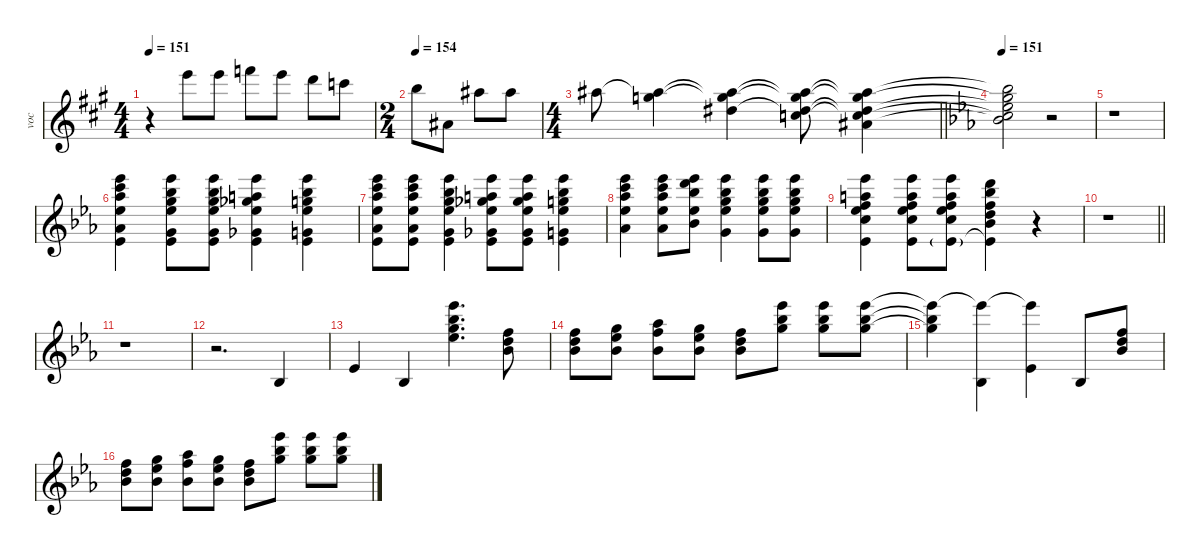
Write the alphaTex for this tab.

\defaultSystemsLayout 8
\hideDynamics
\bracketExtendMode nobrackets
\otherSystemsTrackNameOrientation horizontal
\track ("Choir" "voc") {defaultSystemsLayout 4 instrument flute}
\staff {score}
\tuning (E5 B4 G4 D4 A3 E3)
\ts (4 4)
\tempo 151
\clef g2
\ks a
r.4{dy f beam Down} 12.1{acc forcenatural}.8{beam Down} 12.1{acc forcenatural}.8{beam Down} 13.1{acc forcenatural}.8{beam Down} 12.1{acc forcenatural}.8{beam Down} 10.1{acc forcenatural}.8{beam Down} 8.1{acc forcenatural}.8{beam Down} |
\ts (2 4)
\tempo 154
7.1{acc forcenatural}.8{beam Down} 3.3{acc #}.8{beam Down} 6.1{acc #}.8{beam Down} 6.1{acc #}.8{beam Down} |
\ts (4 4)
\barLineRight lightlight
6.1{acc #}.8{beam Down} (8.2{acc forcenatural} 6.1{t acc #}).4{beam Down} (8.3{acc #} 6.1{t acc #} 8.2{t acc forcenatural}).4{beam Down} (10.4{acc forcenatural} 6.1{t acc #} 8.2{t acc forcenatural} 8.3{t acc #}).8{beam Down} (13.5{acc #} 6.1{t acc #} 8.2{t acc forcenatural} 8.3{t acc #} 10.4{t acc forcenatural}).4{beam Down} |
\tempo 151
\ks eb
(6.1{t acc b} 8.2{t acc forcenatural} 8.3{t acc b} 10.4{t acc forcenatural} 13.5{t acc b}).2{beam Down} r.2{beam Down} |
r.1{beam Down} |
(11.1{acc b} 13.2{acc forcenatural} 13.3{acc b} 13.4{acc b} 11.5{acc b} 11.6{acc b}).4{beam Down} (11.1{acc b} 11.2{acc b} 12.3{acc forcenatural} 13.4{acc b} 10.5{acc forcenatural} 11.6{acc b}).8{beam Down} (11.1{acc b} 11.2{acc b} 12.3{acc forcenatural} 13.4{acc b} 10.5{acc forcenatural} 11.6{acc b}).8{beam Down} (11.1{acc b} 10.2{acc forcenatural} 11.3{acc b} 13.4{acc b} 9.5{acc b} 11.6{acc b}).4{beam Down} (11.1{acc b} 11.2{acc b} 12.3{acc forcenatural} 13.4{acc b} 10.5{acc forcenatural} 11.6{acc b}).4{beam Down} |
(11.1{acc b} 13.2{acc forcenatural} 13.3{acc b} 13.4{acc b} 11.5{acc b} 11.6{acc b}).8{beam Down} (11.1{acc b} 13.2{acc forcenatural} 13.3{acc b} 13.4{acc b} 11.5{acc b} 11.6{acc b}).8{beam Down} (11.1{acc b} 11.2{acc b} 12.3{acc forcenatural} 13.4{acc b} 10.5{acc forcenatural} 11.6{acc b}).4{beam Down} (11.1{acc b} 10.2{acc forcenatural} 11.3{acc b} 13.4{acc b} 9.5{acc b} 11.6{acc b}).8{beam Down} (11.1{acc b} 10.2{acc forcenatural} 11.3{acc b} 13.4{acc b} 9.5{acc b} 11.6{acc b}).8{beam Down} (11.1{acc b} 11.2{acc b} 12.3{acc forcenatural} 13.4{acc b} 10.5{acc forcenatural} 11.6{acc b}).4{beam Down} |
(11.1{acc b} 13.2{acc forcenatural} 13.3{acc b} 13.4{acc b} 11.5{acc b}).4{beam Down} (11.1{acc b} 13.2{acc forcenatural} 13.3{acc b} 13.4{acc b} 11.5{acc b}).8{beam Down} (11.1{acc b} 15.2{acc forcenatural} 15.3{acc b} 13.4{acc b} 13.5{acc b}).8{beam Down} (11.1{acc b} 11.2{acc b} 12.3{acc forcenatural} 13.4{acc b} 10.5{acc forcenatural}).4{beam Down} (11.1{acc b} 11.2{acc b} 12.3{acc forcenatural} 13.4{acc b} 10.5{acc forcenatural}).8{beam Down} (11.1{acc b} 11.2{acc b} 12.3{acc forcenatural} 13.4{acc b} 10.5{acc forcenatural}).8{beam Down} |
(11.1{acc b} 10.2{acc forcenatural} 10.3{acc forcenatural} 13.4{acc b} 15.5{acc forcenatural} 11.6{acc b}).4{beam Down} (11.1{acc b} 10.2{acc forcenatural} 10.3{acc forcenatural} 13.4{acc b} 15.5{acc forcenatural} 11.6{acc b}).8{beam Down} (11.1{acc b} 10.2{acc forcenatural} 10.3{acc forcenatural} 13.4{acc b} 15.5{acc forcenatural} 11.6{g acc b}).8{beam Down} (10.1{acc forcenatural} 11.2{acc b} 10.3{acc forcenatural} 12.4{acc forcenatural} 13.5{acc b} 11.6{t acc b}).4{beam Down} r.4{beam Down} |
\barLineRight lightlight
r.1{beam Down} |
r.1{beam Down} |
r.2{d beam Down} 1.5{acc b}.4{beam Up} |
1.4{acc b}.4{beam Up} 1.5{acc b}.4{beam Up} (11.1{acc b} 11.2{acc b} 12.3{acc forcenatural} 13.4{acc b}).4{d beam Down} (1.1{acc forcenatural} 3.2{acc forcenatural} 3.3{acc b}).8{beam Down} |
(1.1{acc forcenatural} 3.2{acc forcenatural} 3.3{acc b}).8{beam Down} (3.1{acc forcenatural} 4.2{acc b} 3.3{acc b}).8{beam Down} (4.1{acc b} 6.2{acc forcenatural} 3.3{acc b}).8{beam Down} (3.1{acc forcenatural} 4.2{acc b} 3.3{acc b}).8{beam Down} (1.1{acc forcenatural} 3.2{acc forcenatural} 3.3{acc b}).8{beam Down} (11.1{acc b} 11.2{acc b} 12.3{acc forcenatural}).8{beam Down} (11.1{acc b} 11.2{acc b} 12.3{acc forcenatural}).8{beam Down} (11.1{acc b} 11.2{acc b} 12.3{acc forcenatural}).8{beam Down} |
(11.2{t acc b} 12.3{t acc forcenatural} 11.1{t acc b}).4{beam Down} (1.5{acc b} 11.1{t acc b}).4{beam Down} (11.1{t acc b} 1.4{acc b}).4{beam Down} 1.5{acc b}.8{beam Up} (1.1{acc forcenatural} 3.2{acc forcenatural} 3.3{acc b}).8{beam Up} |
(1.1{acc forcenatural} 3.2{acc forcenatural} 3.3{acc b}).8{beam Down} (3.1{acc forcenatural} 4.2{acc b} 3.3{acc b}).8{beam Down} (4.1{acc b} 6.2{acc forcenatural} 3.3{acc b}).8{beam Down} (3.1{acc forcenatural} 4.2{acc b} 3.3{acc b}).8{beam Down} (1.1{acc forcenatural} 3.2{acc forcenatural} 3.3{acc b}).8{beam Down} (11.1{acc b} 11.2{acc b} 12.3{acc forcenatural}).8{beam Down} (11.1{acc b} 11.2{acc b} 12.3{acc forcenatural}).8{beam Down} (11.1{acc b} 11.2{acc b} 12.3{acc forcenatural}).8{beam Down}
